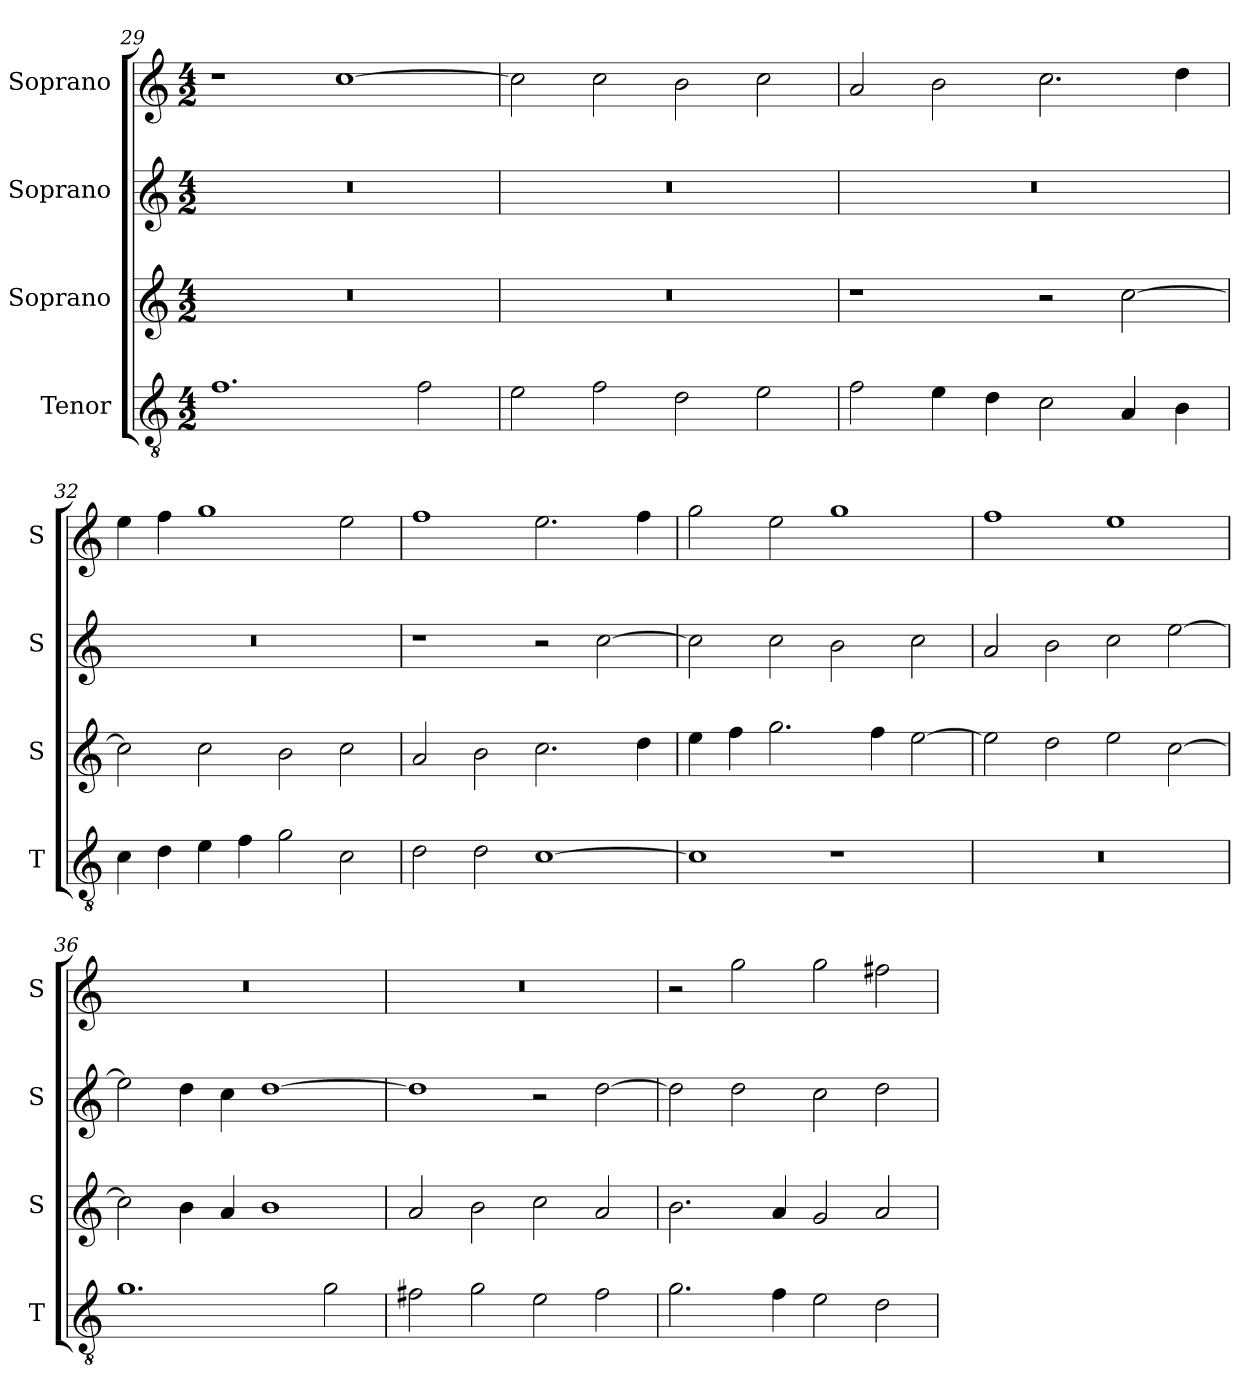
**kern	**kern	**kern	**kern
*part4	*part3	*part2	*part1
*staff4	*staff3	*staff2	*staff1
*I"Tenor	*I"Soprano	*I"Soprano	*I"Soprano
*I'T	*I'S	*I'S	*I'S
*clefGv2	*clefG2	*clefG2	*clefG2
*k[]	*k[]	*k[]	*k[]
*C:ion	*C:ion	*C:ion	*C:ion
*M4/2	*M4/2	*M4/2	*M4/2
=29	=29	=29	=29
1.f	0r	0r	1r
.	.	.	[1cc
2f	.	.	.
=30	=30	=30	=30
2e	0r	0r	2cc]
2f	.	.	2cc
2d	.	.	2b
2e	.	.	2cc
=31	=31	=31	=31
2f	1r	0r	2a
4e	.	.	2b
4d	.	.	.
2c	2r	.	2.cc
4A	[2cc	.	.
4B	.	.	4dd
=32	=32	=32	=32
4c	2cc]	0r	4ee
4d	.	.	4ff
4e	2cc	.	1gg
4f	.	.	.
2g	2b	.	.
2c	2cc	.	2ee
=33	=33	=33	=33
2d	2a	1r	1ff
2d	2b	.	.
[1c	2.cc	2r	2.ee
.	.	[2cc	.
.	4dd	.	4ff
=34	=34	=34	=34
1c]	4ee	2cc]	2gg
.	4ff	.	.
.	2.gg	2cc	2ee
1r	.	2b	1gg
.	4ff	.	.
.	[2ee	2cc	.
=35	=35	=35	=35
0r	2ee]	2a	1ff
.	2dd	2b	.
.	2ee	2cc	1ee
.	[2cc	[2ee	.
=36	=36	=36	=36
1.g	2cc]	2ee]	0r
.	4b	4dd	.
.	4a	4cc	.
.	1b	[1dd	.
2g	.	.	.
=37	=37	=37	=37
2f#X	2a	1dd]	0r
2g	2b	.	.
2e	2cc	2r	.
2f#	2a	[2dd	.
=38	=38	=38	=38
2.g	2.b	2dd]	2r
.	.	2dd	2gg
4f	4a	.	.
2e	2g	2cc	2gg
2d	2a	2dd	2ff#X
=	=	=	=
*-	*-	*-	*-
